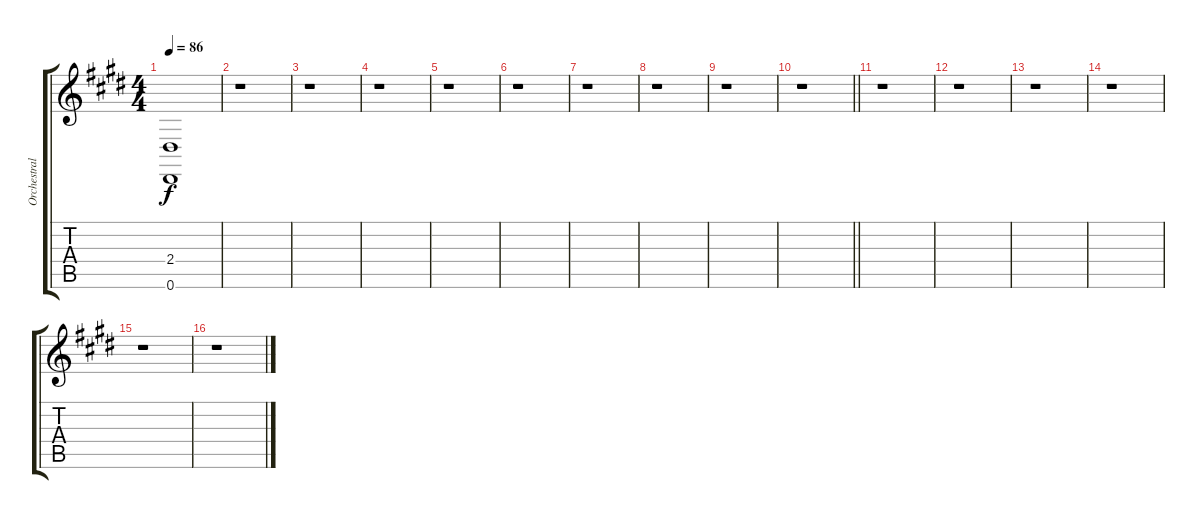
\track ("Orchestral" "Orchestral") {instrument stringensemble1}
\staff {score tabs}
\tuning (Eb4 Bb3 Gb3 Db3 Ab2 Eb2) {hide}
\ts (4 4)
\tempo 86
\clef g2
\ks e
(2.4 0.6).1{dy f instrument stringensemble1} |
\ks c#minor
r.1 |
r.1 |
r.1 |
\ks e
r.1 |
\ks c#minor
r.1 |
r.1 |
r.1 |
\ks e
r.1 |
\barLineRight lightlight
\ks c#minor
r.1 |
\ks e
r.1 |
\ks c#minor
r.1 |
r.1 |
r.1 |
\ks e
r.1 |
\ks c#minor
r.1
